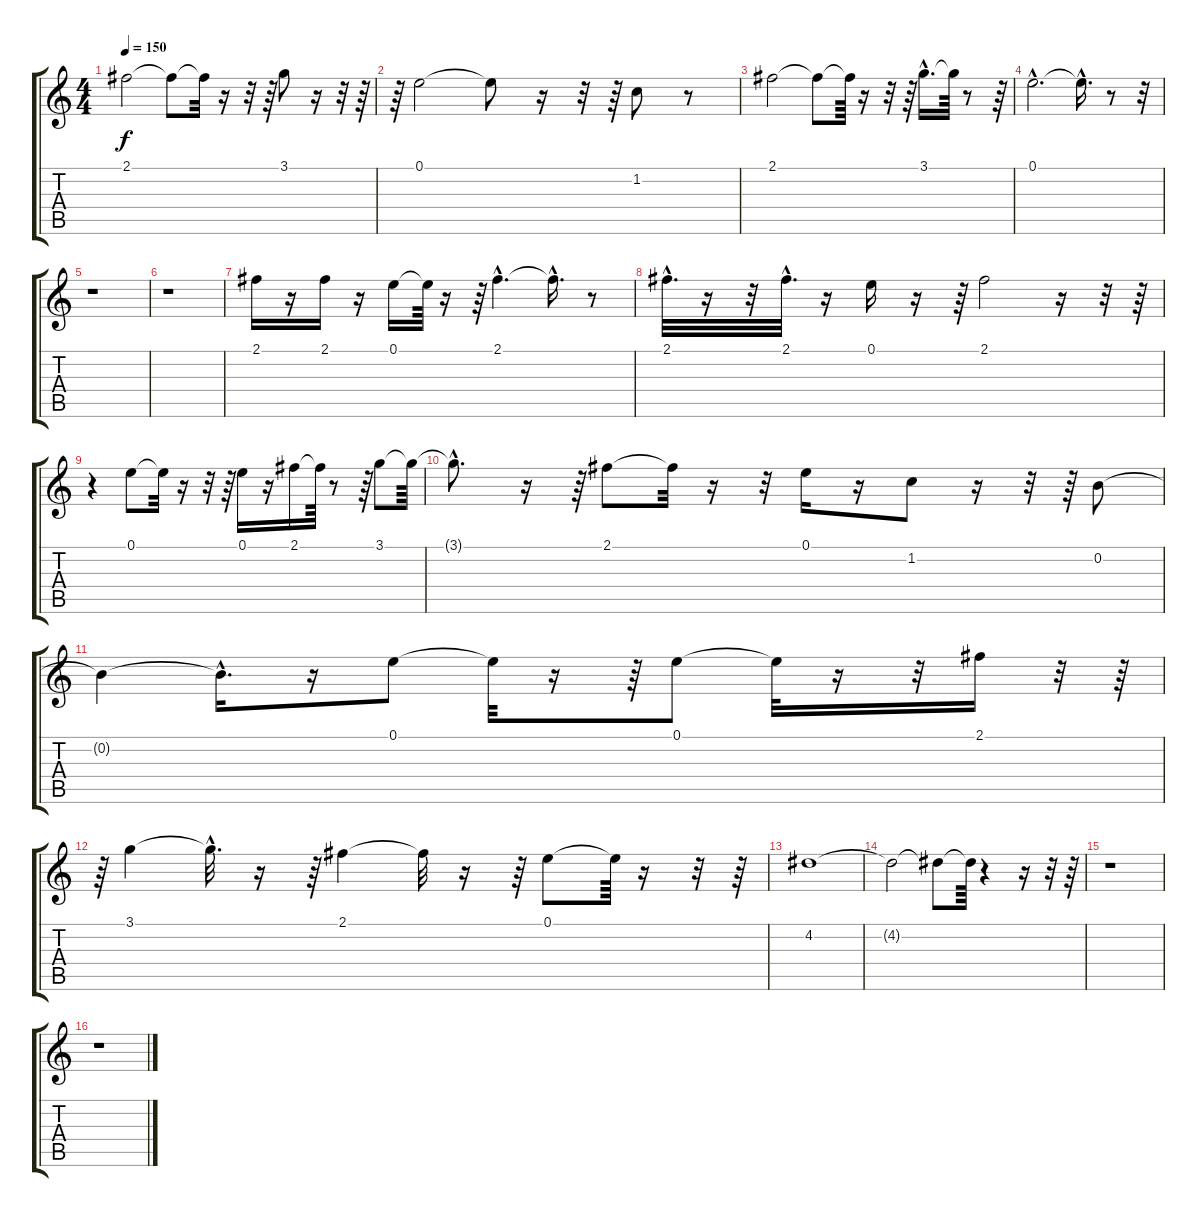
\track "" {instrument acousticguitarnylon}
\staff {score tabs}
\tuning (E4 B3 G3 D3 A2 E2) {hide}
\ts (4 4)
\tempo 150
\clef g2
\ks c
2.1.2{dy f} 2.1{t}.8 2.1{t}.32 r.16 r.32 r.64 3.1.8 r.16 r.32 r.64 |
r.64 0.1.2 0.1{t}.8 r.16 r.32 r.64 1.2.8 r.8 |
2.1.2 2.1{t}.8 2.1{t}.64 r.16 r.32 r.64 3.1{hac}.16{d} 3.1{t}.64 r.8 r.64 |
0.1{hac}.2{d} 0.1{hac t}.16{d} r.8 r.32 |
r.1 |
r.1 |
2.1.16 r.16 2.1.16 r.16 0.1.16 0.1{t}.64 r.16 r.64 2.1{hac}.4{d} 2.1{hac t}.16{d} r.8 |
2.1{hac}.32{d} r.16 r.32 2.1{hac}.32{d} r.16 0.1.16 r.16 r.64 2.1.2 r.16 r.32 r.64 |
r.4 0.1.8 0.1{t}.32 r.16 r.32 r.64 0.1.16 r.16 2.1.16 2.1{t}.64 r.8 r.64 3.1.8 3.1{t}.64 |
3.1{hac t}.8{d} r.16 r.64 2.1.8 2.1{t}.32 r.16 r.32 0.1.16 r.16 1.2.8 r.16 r.32 r.64 0.2.8 |
0.2{t}.4 0.2{hac t}.16{d} r.16 0.1.8 0.1{t}.32 r.16 r.64 0.1.8 0.1{t}.32 r.16 r.32 2.1.16 r.32 r.64 |
r.64 3.1.4 3.1{hac t}.32{d} r.16 r.64 2.1.4 2.1{t}.32 r.16 r.64 0.1.8 0.1{t}.64 r.16 r.32 r.64 |
4.2.1 |
4.2{t}.2 4.2{t}.8 4.2{t}.64 r.4 r.16 r.32 r.64 |
r.1 |
r.1
